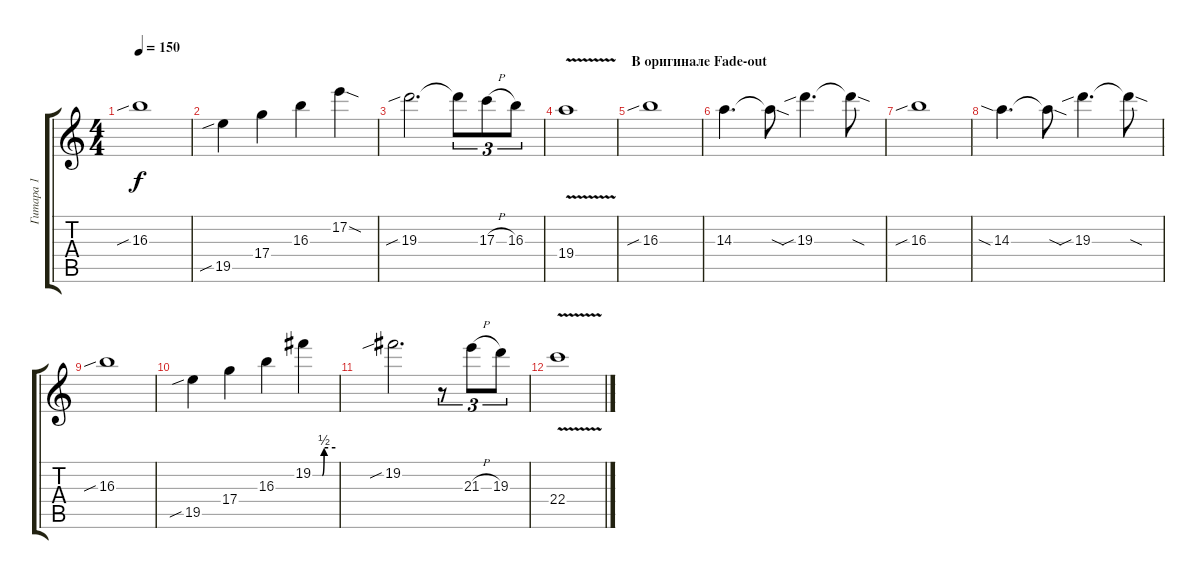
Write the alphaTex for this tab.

\track ("Гитара 1" "Гитара 1") {instrument overdrivenguitar}
\staff {score tabs}
\tuning (E4 B3 G3 D3 A2 E2) {hide}
\ts (4 4)
\tempo 150
\clef g2
\ks c
16.3{sib}.1{dy f} |
19.5{sib}.4 17.4.4 16.3.4 17.2{sod}.4 |
19.3{sib}.2{d} 19.3{t}.8{tu (3 2)} 17.3{h}.8{tu (3 2)} 16.3.8{tu (3 2)} |
19.4{v}.1 |
\section ("" "В оригинале Fade-out")
16.3{sib}.1 |
14.3.4{d} 14.3{sod t}.8 19.3{sib}.4{d} 19.3{sod t}.8 |
16.3{sib}.1 |
14.3{sia}.4{d} 14.3{sod t}.8 19.3{sib}.4{d} 19.3{sod t}.8 |
16.3{sib}.1 |
19.5{sib}.4 17.4.4 16.3.4 19.2{be (custom 0 0 25 0 30 2 60 2)}.4 |
19.2{sib}.2{d} r.8{tu (3 2)} 21.3{h}.8{tu (3 2)} 19.3.8{tu (3 2)} |
22.4{v}.1
